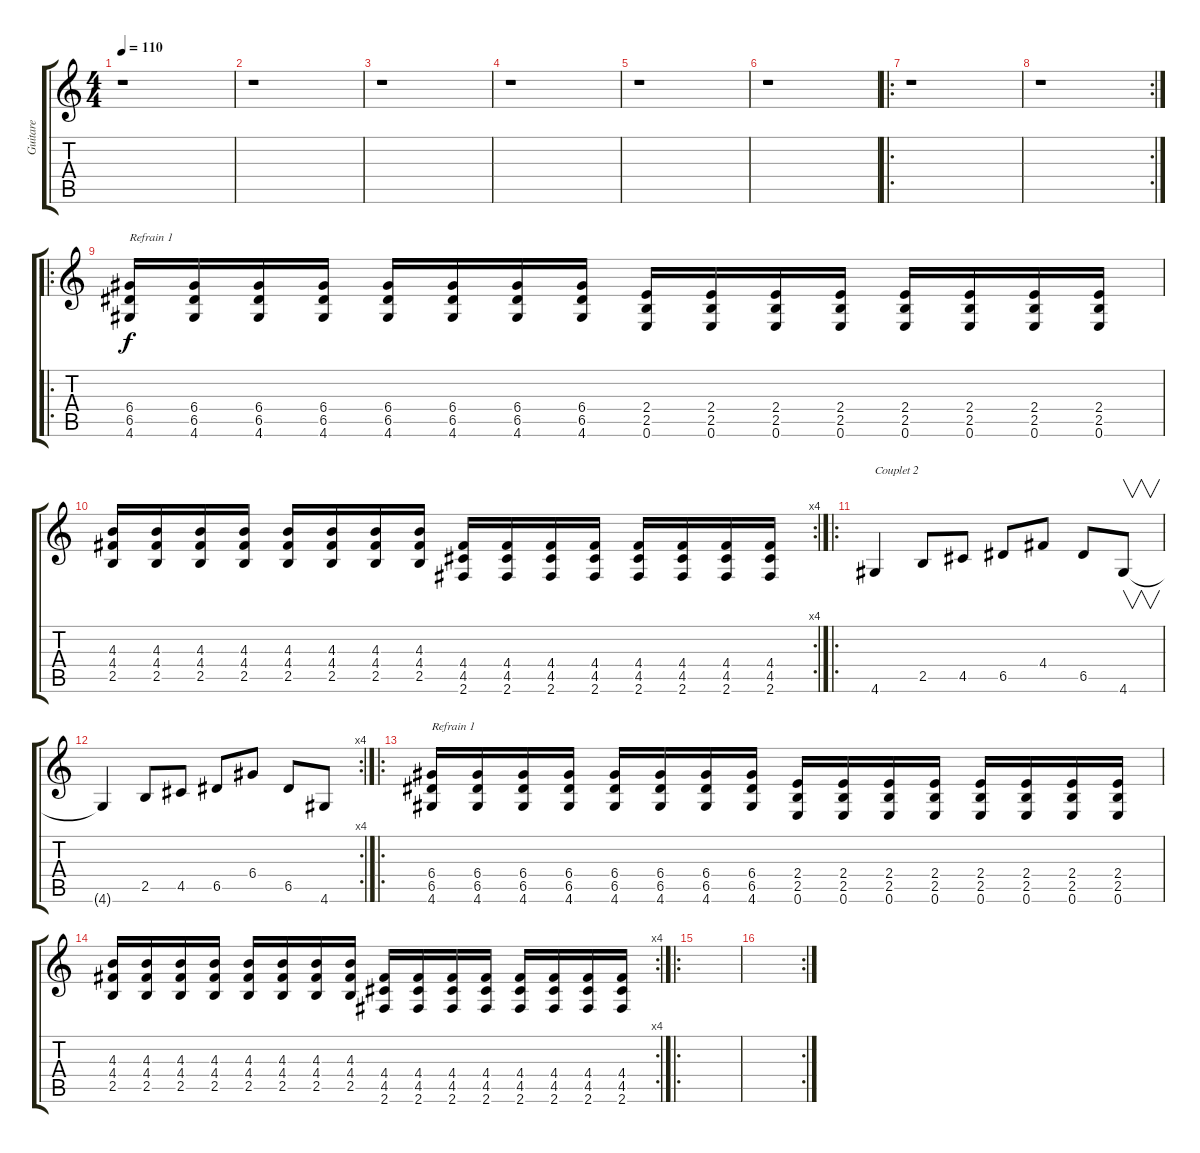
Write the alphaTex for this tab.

\track ("Guitare " "Guitare ") {instrument overdrivenguitar}
\staff {score tabs}
\tuning (E4 B3 G3 D3 A2 E2) {hide}
\ts (4 4)
\tempo 110
\clef g2
\ks c
r.1{dy f} |
r.1 |
r.1 |
r.1 |
r.1 |
r.1 |
\ro
r.1 |
\rc 2
r.1 |
\ro
(6.4 6.5 4.6).16{txt "Refrain 1"} (6.4 6.5 4.6).16 (6.4 6.5 4.6).16 (6.4 6.5 4.6).16 (6.4 6.5 4.6).16 (6.4 6.5 4.6).16 (6.4 6.5 4.6).16 (6.4 6.5 4.6).16 (2.4 2.5 0.6).16 (2.4 2.5 0.6).16 (2.4 2.5 0.6).16 (2.4 2.5 0.6).16 (2.4 2.5 0.6).16 (2.4 2.5 0.6).16 (2.4 2.5 0.6).16 (2.4 2.5 0.6).16 |
\rc 4
(4.3 4.4 2.5).16 (4.3 4.4 2.5).16 (4.3 4.4 2.5).16 (4.3 4.4 2.5).16 (4.3 4.4 2.5).16 (4.3 4.4 2.5).16 (4.3 4.4 2.5).16 (4.3 4.4 2.5).16 (4.4 4.5 2.6).16 (4.4 4.5 2.6).16 (4.4 4.5 2.6).16 (4.4 4.5 2.6).16 (4.4 4.5 2.6).16 (4.4 4.5 2.6).16 (4.4 4.5 2.6).16 (4.4 4.5 2.6).16 |
\ro
4.6.4{txt "Couplet 2"} 2.5.8 4.5.8 6.5.8 4.4.8 6.5.8 4.6.8{v} |
\rc 4
4.6{t}.4 2.5.8 4.5.8 6.5.8 6.4.8 6.5.8 4.6.8 |
\ro
(6.4 6.5 4.6).16{txt "Refrain 1"} (6.4 6.5 4.6).16 (6.4 6.5 4.6).16 (6.4 6.5 4.6).16 (6.4 6.5 4.6).16 (6.4 6.5 4.6).16 (6.4 6.5 4.6).16 (6.4 6.5 4.6).16 (2.4 2.5 0.6).16 (2.4 2.5 0.6).16 (2.4 2.5 0.6).16 (2.4 2.5 0.6).16 (2.4 2.5 0.6).16 (2.4 2.5 0.6).16 (2.4 2.5 0.6).16 (2.4 2.5 0.6).16 |
\rc 4
(4.3 4.4 2.5).16 (4.3 4.4 2.5).16 (4.3 4.4 2.5).16 (4.3 4.4 2.5).16 (4.3 4.4 2.5).16 (4.3 4.4 2.5).16 (4.3 4.4 2.5).16 (4.3 4.4 2.5).16 (4.4 4.5 2.6).16 (4.4 4.5 2.6).16 (4.4 4.5 2.6).16 (4.4 4.5 2.6).16 (4.4 4.5 2.6).16 (4.4 4.5 2.6).16 (4.4 4.5 2.6).16 (4.4 4.5 2.6).16 |
\ro
|
\rc 2
